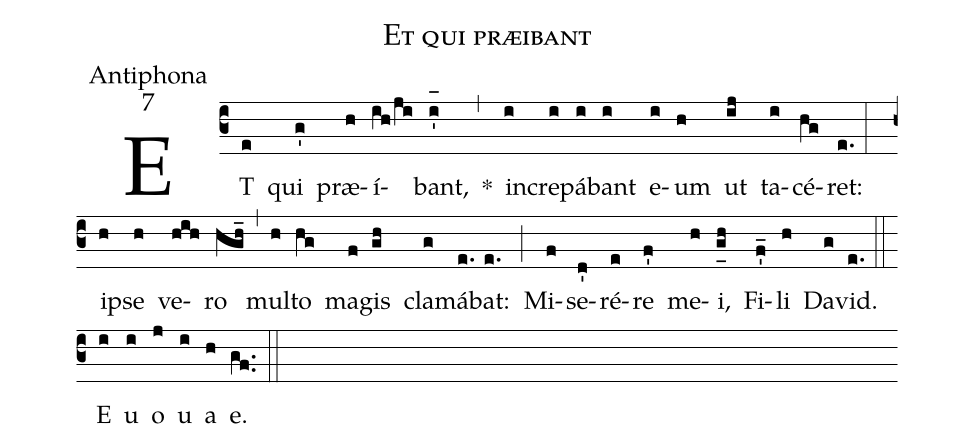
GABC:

name:Et qui præibant;
office-part:Antiphona;
mode:7;
%%
(c3) ET(e) qui(g') præ(h)í(ih/ji)bant,(i'_[oh:h]) *(,) in(i)cre(i)pá(i)bant(i) e(i)um(h) ut(ij) ta(i)cé(hg)ret:(e.) (:) i(h)pse(h) ve(hih)ro(hgh_) (,) mul(h)to(hg) ma(f)gis(gh) cla(g)má(e.)bat:(e.) (;) Mi(f)se(d')ré(e)re(f') me(h)i,(g_[uh:l]h) Fi(f'_)li(h) Da(g)vid.(e.) (::) <eu>E(i) u(i) o(j) u(i) a(h) e.</eu>(gf..) (::)
